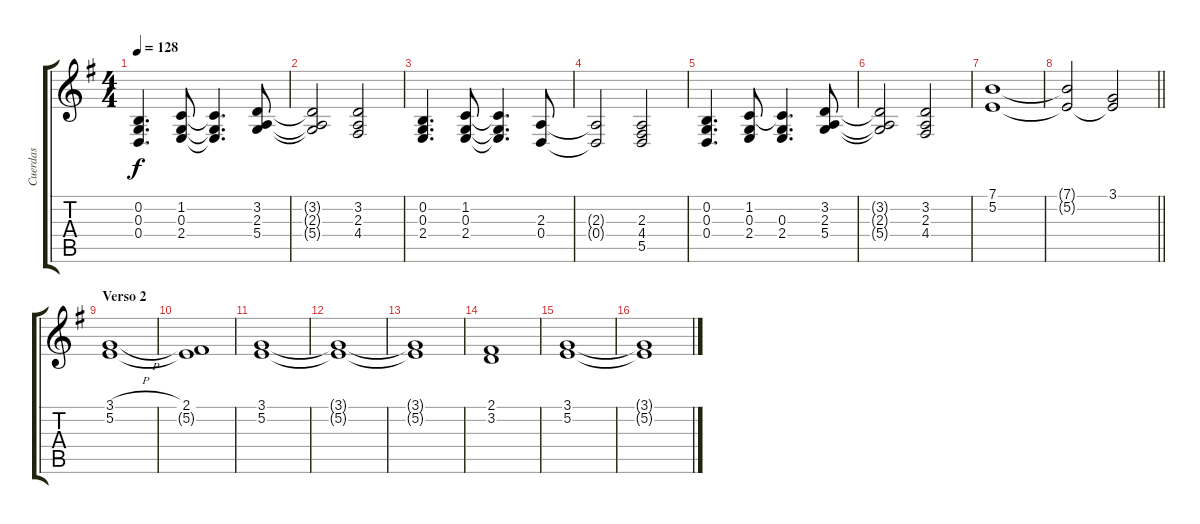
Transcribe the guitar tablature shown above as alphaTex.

\track ("Cuerdas " "Cuerdas ") {instrument stringensemble1}
\staff {score tabs}
\tuning (E4 B3 G3 D3 A2 E2) {hide}
\ts (4 4)
\tempo 128
\clef g2
\ks g
(0.2 0.3 0.4).4{d dy f} (1.2 0.3 2.4).8 (1.2{t} 0.3{t} 2.4{t}).4{d} (3.2 2.3 5.4).8 |
(3.2{t} 2.3{t} 5.4{t}).2 (3.2 2.3 4.4).2 |
(0.2 0.3 2.4).4{d} (1.2 0.3 2.4).8 (1.2{t} 0.3{t} 2.4{t}).4{d} (2.3 0.4).8 |
(2.3{t} 0.4{t}).2 (2.3 4.4 5.5).2 |
(0.2 0.3 0.4).4{d} (1.2 0.3 2.4).8 (1.2{t} 0.3 2.4).4{d} (3.2 2.3 5.4).8 |
(3.2{t} 2.3{t} 5.4{t}).2 (3.2 2.3 4.4).2 |
(7.1 5.2).1 |
\barLineRight lightlight
(7.1{t} 5.2{t}).2 (3.1 5.2{t}).2 |
\section ("" "Verso 2")
(3.1{h} 5.2).1 |
(2.1 5.2{t}).1 |
(3.1 5.2).1 |
(3.1{t} 5.2{t}).1 |
(3.1{t} 5.2{t}).1 |
(2.1 3.2).1 |
(3.1 5.2).1 |
(3.1{t} 5.2{t}).1
